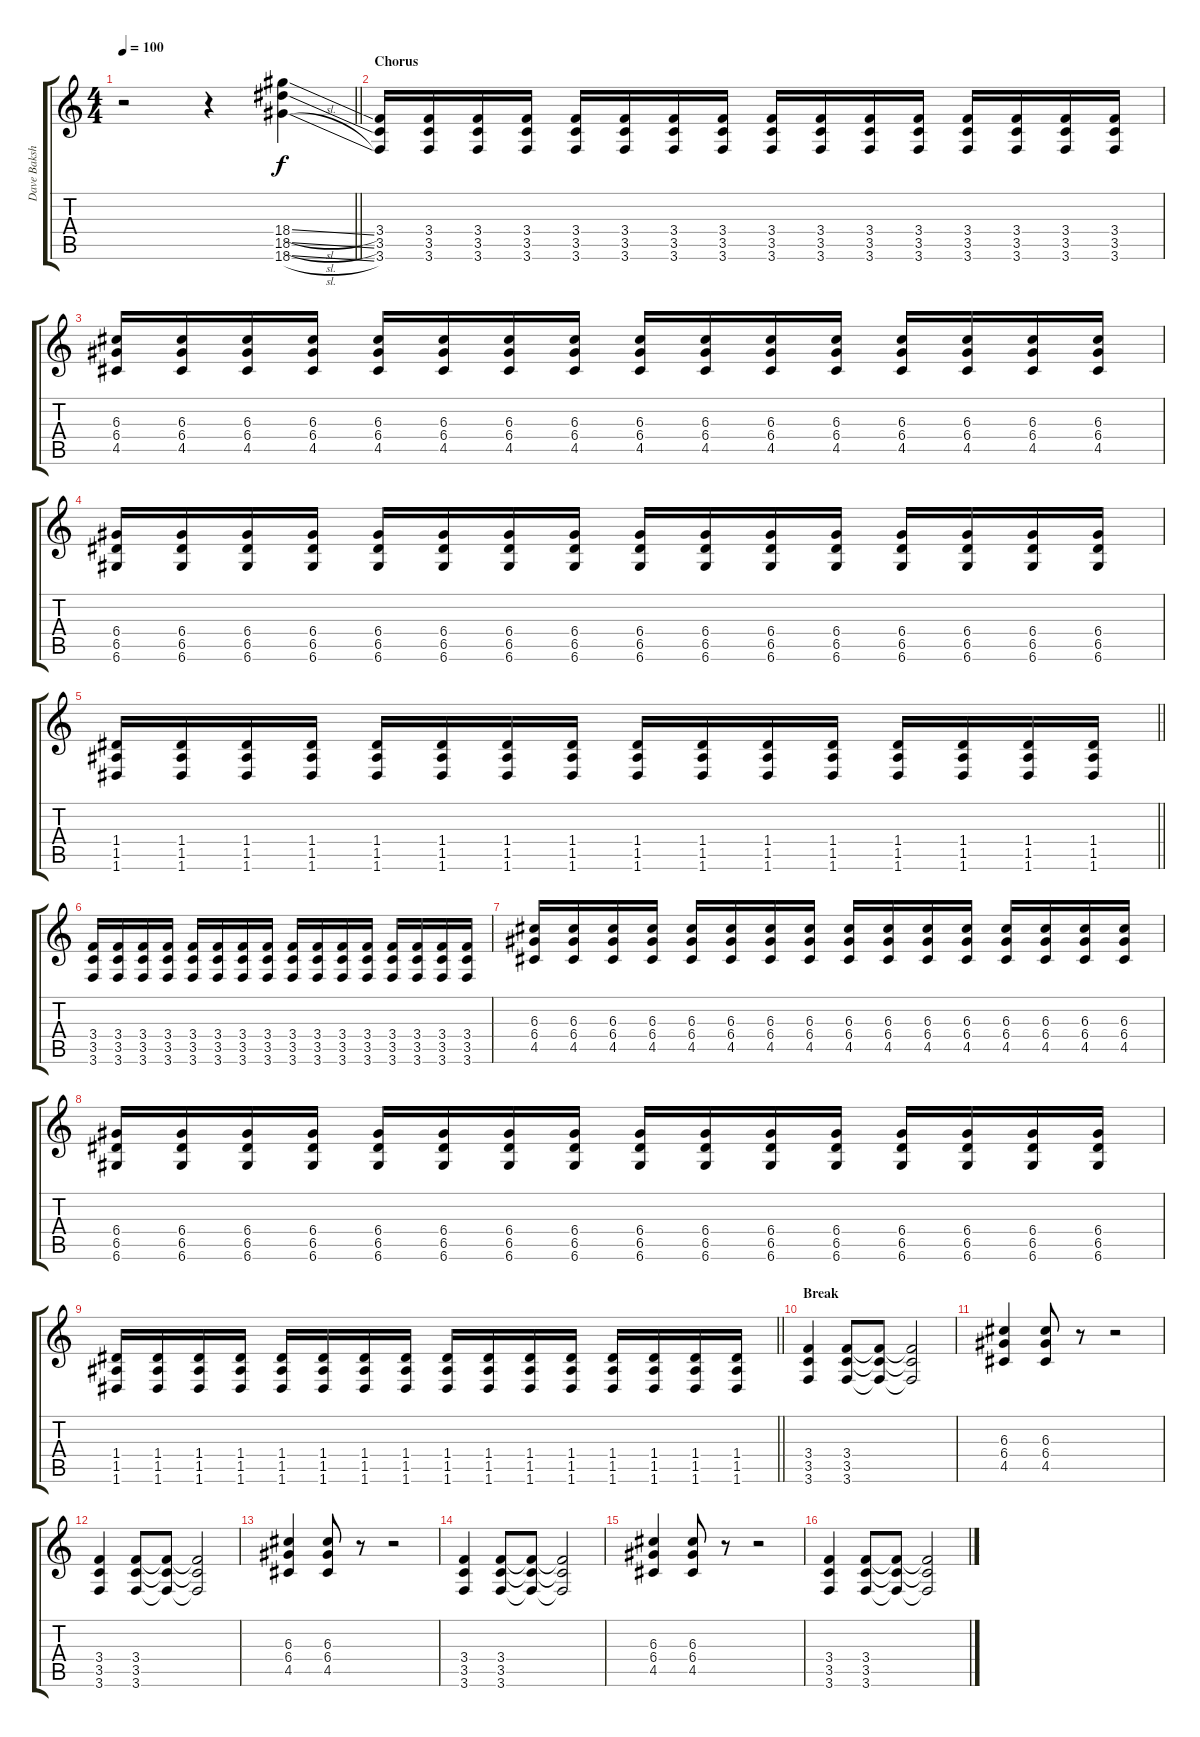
\track ("Dave Baksh <Lead Guitar>" "Dave Baksh") {instrument distortionguitar}
\staff {score tabs}
\tuning (E4 B3 G3 D3 A2 D2) {hide}
\ts (4 4)
\tempo 100
\clef g2
\barLineRight lightlight
\ks c
r.2{dy f} r.4 (18.4{sl} 18.5{sl} 18.6{sl}).4 |
\section ("" "Chorus")
(3.4 3.5 3.6).16 (3.4 3.5 3.6).16 (3.4 3.5 3.6).16 (3.4 3.5 3.6).16 (3.4 3.5 3.6).16 (3.4 3.5 3.6).16 (3.4 3.5 3.6).16 (3.4 3.5 3.6).16 (3.4 3.5 3.6).16 (3.4 3.5 3.6).16 (3.4 3.5 3.6).16 (3.4 3.5 3.6).16 (3.4 3.5 3.6).16 (3.4 3.5 3.6).16 (3.4 3.5 3.6).16 (3.4 3.5 3.6).16 |
(6.3 6.4 4.5).16 (6.3 6.4 4.5).16 (6.3 6.4 4.5).16 (6.3 6.4 4.5).16 (6.3 6.4 4.5).16 (6.3 6.4 4.5).16 (6.3 6.4 4.5).16 (6.3 6.4 4.5).16 (6.3 6.4 4.5).16 (6.3 6.4 4.5).16 (6.3 6.4 4.5).16 (6.3 6.4 4.5).16 (6.3 6.4 4.5).16 (6.3 6.4 4.5).16 (6.3 6.4 4.5).16 (6.3 6.4 4.5).16 |
(6.4 6.5 6.6).16 (6.4 6.5 6.6).16 (6.4 6.5 6.6).16 (6.4 6.5 6.6).16 (6.4 6.5 6.6).16 (6.4 6.5 6.6).16 (6.4 6.5 6.6).16 (6.4 6.5 6.6).16 (6.4 6.5 6.6).16 (6.4 6.5 6.6).16 (6.4 6.5 6.6).16 (6.4 6.5 6.6).16 (6.4 6.5 6.6).16 (6.4 6.5 6.6).16 (6.4 6.5 6.6).16 (6.4 6.5 6.6).16 |
\barLineRight lightlight
(1.4 1.5 1.6).16 (1.4 1.5 1.6).16 (1.4 1.5 1.6).16 (1.4 1.5 1.6).16 (1.4 1.5 1.6).16 (1.4 1.5 1.6).16 (1.4 1.5 1.6).16 (1.4 1.5 1.6).16 (1.4 1.5 1.6).16 (1.4 1.5 1.6).16 (1.4 1.5 1.6).16 (1.4 1.5 1.6).16 (1.4 1.5 1.6).16 (1.4 1.5 1.6).16 (1.4 1.5 1.6).16 (1.4 1.5 1.6).16 |
(3.4 3.5 3.6).16 (3.4 3.5 3.6).16 (3.4 3.5 3.6).16 (3.4 3.5 3.6).16 (3.4 3.5 3.6).16 (3.4 3.5 3.6).16 (3.4 3.5 3.6).16 (3.4 3.5 3.6).16 (3.4 3.5 3.6).16 (3.4 3.5 3.6).16 (3.4 3.5 3.6).16 (3.4 3.5 3.6).16 (3.4 3.5 3.6).16 (3.4 3.5 3.6).16 (3.4 3.5 3.6).16 (3.4 3.5 3.6).16 |
(6.3 6.4 4.5).16 (6.3 6.4 4.5).16 (6.3 6.4 4.5).16 (6.3 6.4 4.5).16 (6.3 6.4 4.5).16 (6.3 6.4 4.5).16 (6.3 6.4 4.5).16 (6.3 6.4 4.5).16 (6.3 6.4 4.5).16 (6.3 6.4 4.5).16 (6.3 6.4 4.5).16 (6.3 6.4 4.5).16 (6.3 6.4 4.5).16 (6.3 6.4 4.5).16 (6.3 6.4 4.5).16 (6.3 6.4 4.5).16 |
(6.4 6.5 6.6).16 (6.4 6.5 6.6).16 (6.4 6.5 6.6).16 (6.4 6.5 6.6).16 (6.4 6.5 6.6).16 (6.4 6.5 6.6).16 (6.4 6.5 6.6).16 (6.4 6.5 6.6).16 (6.4 6.5 6.6).16 (6.4 6.5 6.6).16 (6.4 6.5 6.6).16 (6.4 6.5 6.6).16 (6.4 6.5 6.6).16 (6.4 6.5 6.6).16 (6.4 6.5 6.6).16 (6.4 6.5 6.6).16 |
\barLineRight lightlight
(1.4 1.5 1.6).16 (1.4 1.5 1.6).16 (1.4 1.5 1.6).16 (1.4 1.5 1.6).16 (1.4 1.5 1.6).16 (1.4 1.5 1.6).16 (1.4 1.5 1.6).16 (1.4 1.5 1.6).16 (1.4 1.5 1.6).16 (1.4 1.5 1.6).16 (1.4 1.5 1.6).16 (1.4 1.5 1.6).16 (1.4 1.5 1.6).16 (1.4 1.5 1.6).16 (1.4 1.5 1.6).16 (1.4 1.5 1.6).16 |
\section ("" "Break")
(3.4 3.5 3.6).4 (3.4 3.5 3.6).8 (3.4{t} 3.5{t} 3.6{t}).8 (3.4{t} 3.5{t} 3.6{t}).2 |
(6.3 6.4 4.5).4 (6.3 6.4 4.5).8 r.8 r.2 |
(3.4 3.5 3.6).4 (3.4 3.5 3.6).8 (3.4{t} 3.5{t} 3.6{t}).8 (3.4{t} 3.5{t} 3.6{t}).2 |
(6.3 6.4 4.5).4 (6.3 6.4 4.5).8 r.8 r.2 |
(3.4 3.5 3.6).4 (3.4 3.5 3.6).8 (3.4{t} 3.5{t} 3.6{t}).8 (3.4{t} 3.5{t} 3.6{t}).2 |
(6.3 6.4 4.5).4 (6.3 6.4 4.5).8 r.8 r.2 |
(3.4 3.5 3.6).4 (3.4 3.5 3.6).8 (3.4{t} 3.5{t} 3.6{t}).8 (3.4{t} 3.5{t} 3.6{t}).2
